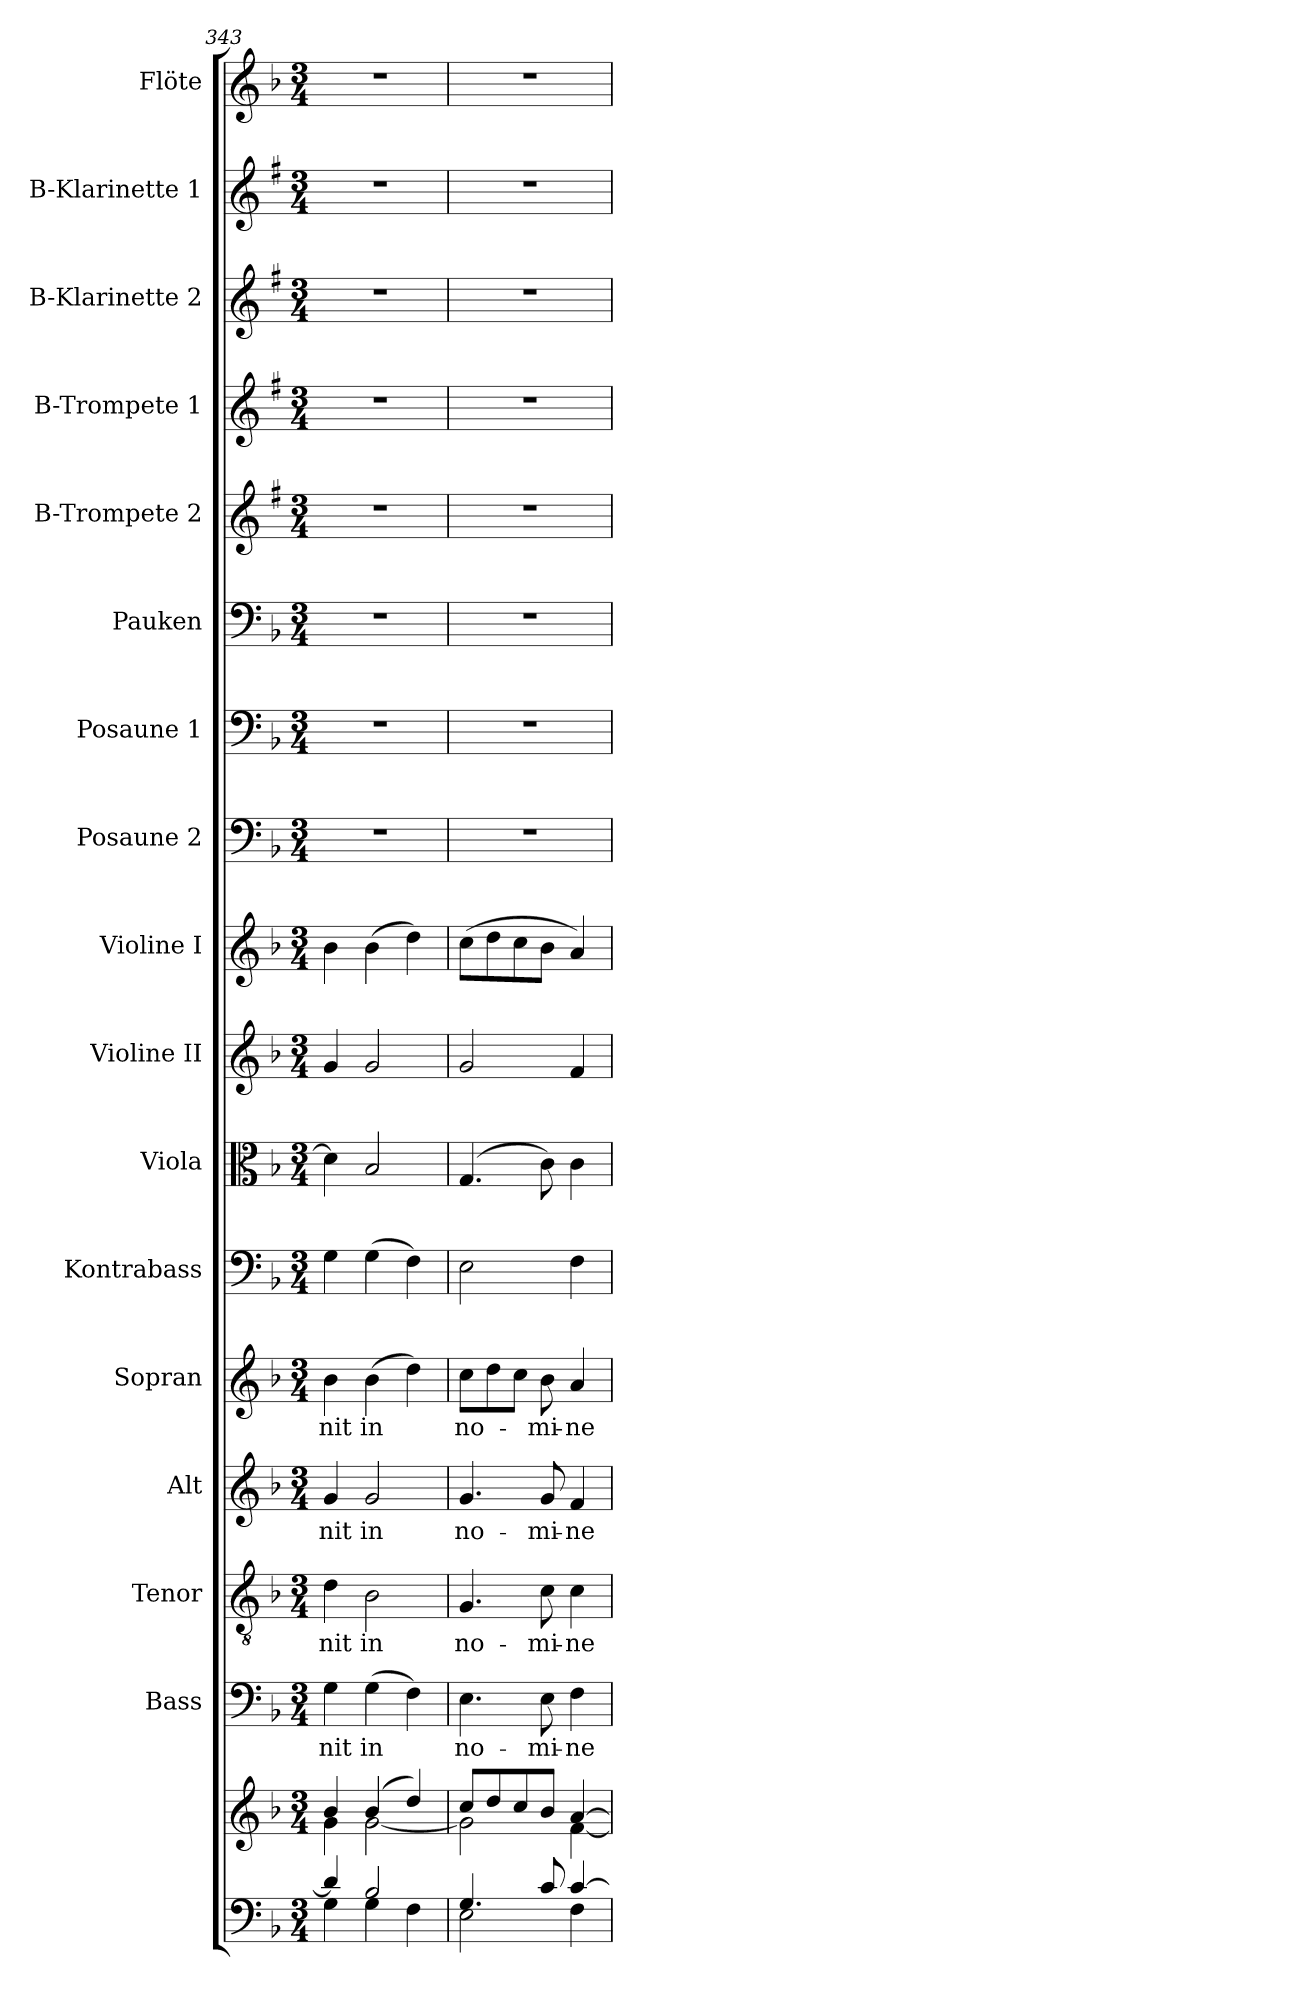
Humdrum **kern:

**kern	**kern	**kern	**text	**kern	**text	**kern	**text	**kern	**text	**kern	**kern	**kern	**kern	**kern	**kern	**kern	**kern	**kern	**kern	**kern	**kern
*part17	*part17	*part16	*part16	*part15	*part15	*part14	*part14	*part13	*part13	*part12	*part11	*part10	*part9	*part8	*part7	*part6	*part5	*part4	*part3	*part2	*part1
*staff18	*staff17	*staff16	*staff16	*staff15	*staff15	*staff14	*staff14	*staff13	*staff13	*staff12	*staff11	*staff10	*staff9	*staff8	*staff7	*staff6	*staff5	*staff4	*staff3	*staff2	*staff1
*	*	*I"Bass	*	*I"Tenor	*	*I"Alt	*	*I"Sopran	*	*I"Kontrabass	*I"Viola	*I"Violine II	*I"Violine I	*I"Posaune 2	*I"Posaune 1	*I"Pauken	*I"B-Trompete 2	*I"B-Trompete 1	*I"B-Klarinette 2	*I"B-Klarinette 1	*I"Flöte
*	*	*I'B.	*	*I'T.	*	*I'A.	*	*I'S.	*	*I'Kb.	*I'Vla.	*I'Vl. II	*I'Vl. I	*I'Pos. 2	*I'Pos. 1	*I'Pk.	*I'B Trp. 2	*I'B Trp. 1	*I'B Kl. 2	*I'B Kl. 1	*I'Fl.
*clefF4	*clefG2	*clefF4	*	*clefGv2	*	*clefG2	*	*clefG2	*	*clefF4	*clefC3	*clefG2	*clefG2	*clefF4	*clefF4	*clefF4	*clefG2	*clefG2	*clefG2	*clefG2	*clefG2
*	*	*	*	*	*	*	*	*	*	*ITrd7c12	*	*	*	*	*	*	*ITrd1c2	*ITrd1c2	*ITrd1c2	*ITrd1c2	*
*k[b-]	*k[b-]	*k[b-]	*	*k[b-]	*	*k[b-]	*	*k[b-]	*	*k[b-]	*k[b-]	*k[b-]	*k[b-]	*k[b-]	*k[b-]	*k[b-]	*k[b-]	*k[b-]	*k[b-]	*k[b-]	*k[b-]
*F:	*F:	*F:	*	*F:	*	*F:	*	*F:	*	*F:	*F:	*F:	*F:	*F:	*F:	*F:	*F:	*F:	*F:	*F:	*F:
*M3/4	*M3/4	*M3/4	*	*M3/4	*	*M3/4	*	*M3/4	*	*M3/4	*M3/4	*M3/4	*M3/4	*M3/4	*M3/4	*M3/4	*M3/4	*M3/4	*M3/4	*M3/4	*M3/4
=343	=343	=343	=343	=343	=343	=343	=343	=343	=343	=343	=343	=343	=343	=343	=343	=343	=343	=343	=343	=343	=343
*^	*^	*	*	*	*	*	*	*	*	*	*	*	*	*	*	*	*	*	*	*	*
!	!	!	!	!	!LO:LY:b	!	!LO:LY:b	!	!LO:LY:b	!	!LO:LY:b	!	!	!	!	!	!	!	!	!	!	!	!
4d/]	4G\	4b-/	4g\	4G\	-nit	4d\	-nit	4g/	-nit	4b-\	-nit	4GG\	4d\]	4g/	4b-\	2.r	2.r	2.r	2.r	2.r	2.r	2.r	2.r
!	!	!	!	!	!LO:LY:b	!	!LO:LY:b	!	!LO:LY:b	!	!LO:LY:b	!	!	!	!	!	!	!	!	!	!	!	!
2B-/	4G\	(4b-/	[<2g\	(>4G\	in	2B-\	in	2g/	in	(>4b-\	in	(>4GG\	2B-/	2g/	(>4b-\	.	.	.	.	.	.	.	.
.	4F\	4dd/)	.	4F\)	.	.	.	.	.	4dd\)	.	4FF\)	.	.	4dd\)	.	.	.	.	.	.	.	.
=344	=344	=344	=344	=344	=344	=344	=344	=344	=344	=344	=344	=344	=344	=344	=344	=344	=344	=344	=344	=344	=344	=344	=344
!	!	!	!	!	!LO:LY:b	!	!LO:LY:b	!	!LO:LY:b	!	!LO:LY:b	!	!	!	!	!	!	!	!	!	!	!	!
4.G/	2E\	8cc/L	2g\]	4.E\	no-	4.G/	no-	4.g/	no-	8cc\L	no-	2EE\	(4.G/	2g/	(>8cc\L	2.r	2.r	2.r	2.r	2.r	2.r	2.r	2.r
.	.	8dd/	.	.	.	.	.	.	.	8dd\	.	.	.	.	8dd\	.	.	.	.	.	.	.	.
.	.	8cc/	.	.	.	.	.	.	.	8cc\J	.	.	.	.	8cc\	.	.	.	.	.	.	.	.
!	!	!	!	!	!LO:LY:b	!	!LO:LY:b	!	!LO:LY:b	!	!LO:LY:b	!	!	!	!	!	!	!	!	!	!	!	!
8c/	.	8b-/J	.	8E\	-mi-	8c\	-mi-	8g/	-mi-	8b-\	-mi-	.	8c\)	.	8b-\J	.	.	.	.	.	.	.	.
!	!	!	!	!	!LO:LY:b	!	!LO:LY:b	!	!LO:LY:b	!	!LO:LY:b	!	!	!	!	!	!	!	!	!	!	!	!
[>4c/	4F\	[>4a/	[<4f\	4F\	-ne	4c\	-ne	4f/	-ne	4a/	-ne	4FF\	4c\	4f/	4a/)	.	.	.	.	.	.	.	.
*v	*v	*	*	*	*	*	*	*	*	*	*	*	*	*	*	*	*	*	*	*	*	*	*
*	*v	*v	*	*	*	*	*	*	*	*	*	*	*	*	*	*	*	*	*	*	*	*
=	=	=	=	=	=	=	=	=	=	=	=	=	=	=	=	=	=	=	=	=	=
*-	*-	*-	*-	*-	*-	*-	*-	*-	*-	*-	*-	*-	*-	*-	*-	*-	*-	*-	*-	*-	*-
